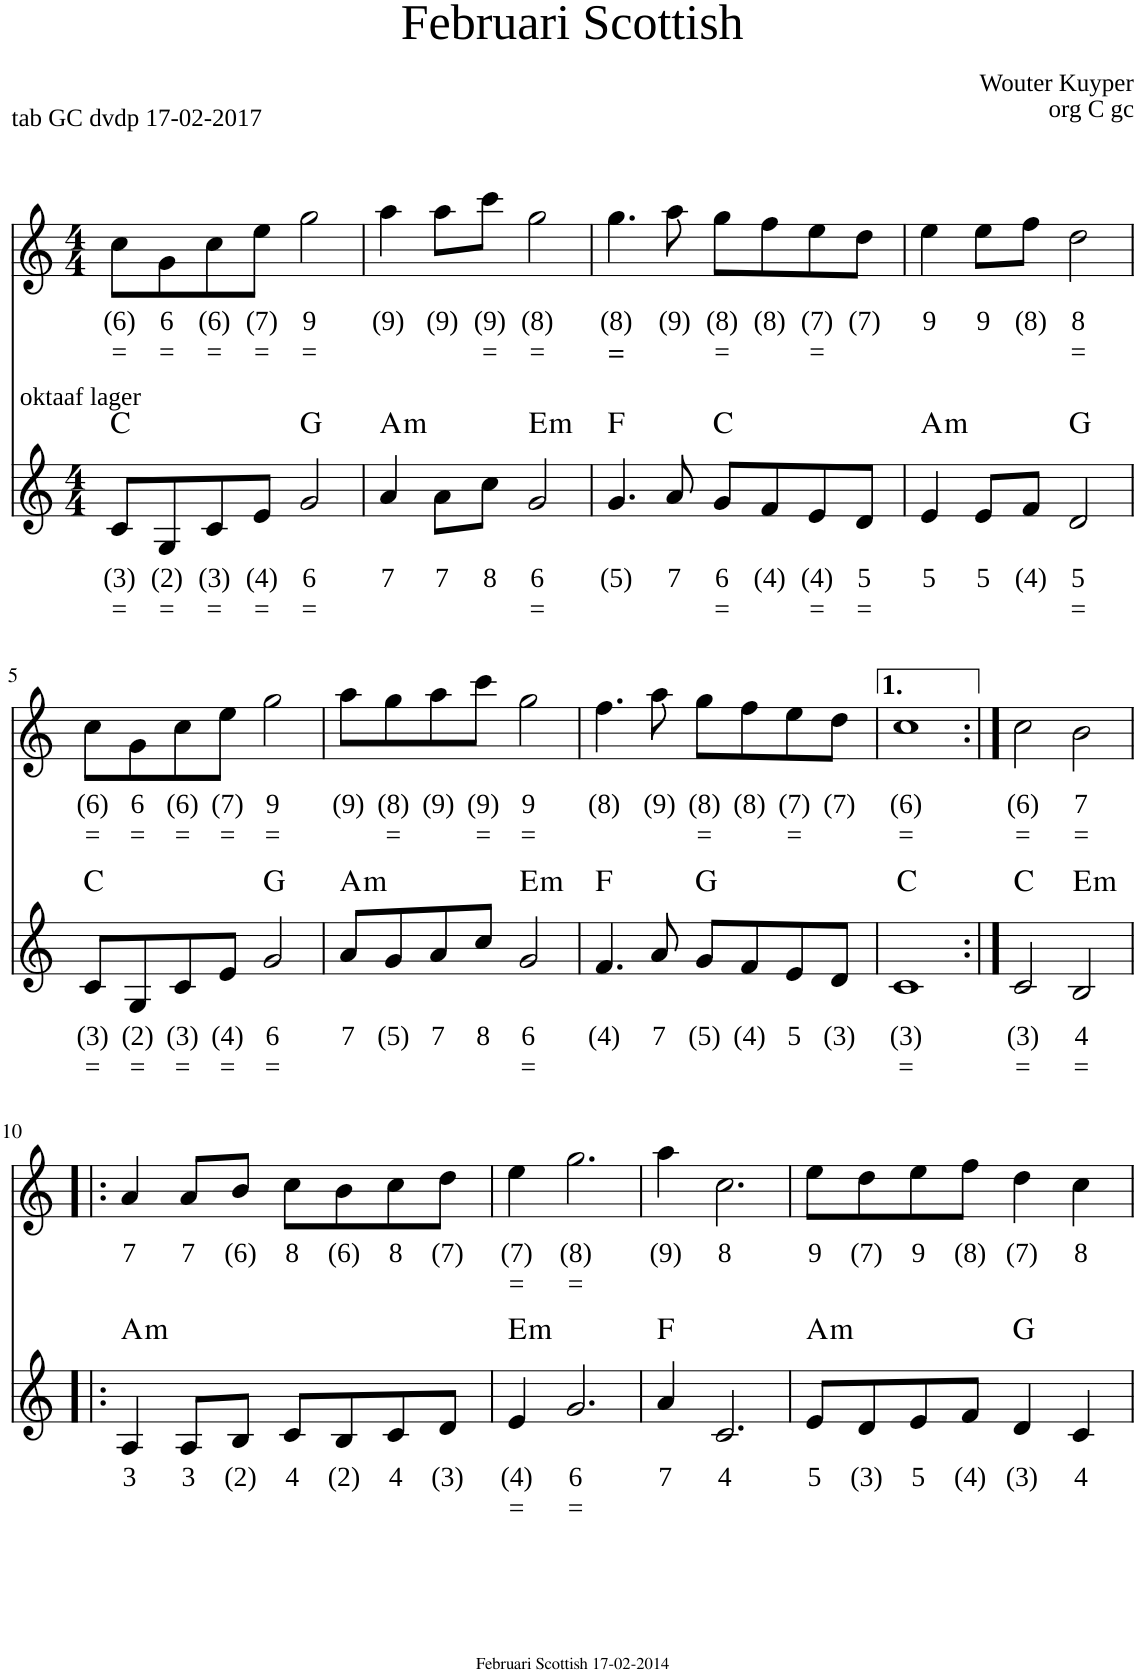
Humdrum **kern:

**kern	**text	**text	**harte	**kern	**text	**text
*part2	*part2	*part2	*part2	*part1	*part1	*part1
*staff2	*staff2	*staff2	*	*staff1	*staff1	*staff1
*I"Voice	*	*	*	*I"Voice	*	*
*clefG2	*	*	*	*clefG2	*	*
*k[]	*	*	*	*k[]	*	*
*M4/4	*	*	*	*M4/4	*	*
=1	=1	=1	=1	=1	=1	=1
!LO:TX:a:t=oktaaf lager	!	!	!	!	!	!
!	!LO:LY:b	!LO:LY:b	!	!	!LO:LY:b	!LO:LY:b
8c/L	(3)	=	C:maj	8cc\L	(6)	=
!	!LO:LY:b	!LO:LY:b	!	!	!LO:LY:b	!LO:LY:b
8G/	(2)	=	.	8g\	6	=
!	!LO:LY:b	!LO:LY:b	!	!	!LO:LY:b	!LO:LY:b
8c/	(3)	=	.	8cc\	(6)	=
!	!LO:LY:b	!LO:LY:b	!	!	!LO:LY:b	!LO:LY:b
8e/J	(4)	=	.	8ee\J	(7)	=
!	!LO:LY:b	!LO:LY:b	!	!	!LO:LY:b	!LO:LY:b
2g/	6	=	G:maj	2gg\	9	=
=2	=2	=2	=2	=2	=2	=2
!	!LO:LY:b	!	!LO:H:kt=m	!	!LO:LY:b	!
4a/	7	.	A:min	4aa\	(9)	.
!	!LO:LY:b	!	!	!	!LO:LY:b	!
8a\L	7	.	.	8aa\L	(9)	.
!	!LO:LY:b	!	!	!	!LO:LY:b	!LO:LY:b
8cc\J	8	.	.	8ccc\J	(9)	=
!	!LO:LY:b	!LO:LY:b	!LO:H:kt=m	!	!LO:LY:b	!LO:LY:b
2g/	6	=	E:min	2gg\	(8)	=
=3	=3	=3	=3	=3	=3	=3
!	!LO:LY:b	!	!	!	!LO:LY:b	!LO:LY:b
4.g/	(5)	.	F:maj	4.gg\	(8)	=
!	!LO:LY:b	!	!	!	!LO:LY:b	!
8a/	7	.	.	8aa\	(9)	.
!	!LO:LY:b	!LO:LY:b	!	!	!LO:LY:b	!LO:LY:b
8g/L	6	=	C:maj	8gg\L	(8)	=
!	!LO:LY:b	!	!	!	!LO:LY:b	!
8f/	(4)	.	.	8ff\	(8)	.
!	!LO:LY:b	!LO:LY:b	!	!	!LO:LY:b	!LO:LY:b
8e/	(4)	=	.	8ee\	(7)	=
!	!LO:LY:b	!LO:LY:b	!	!	!LO:LY:b	!
8d/J	5	=	.	8dd\J	(7)	.
=4	=4	=4	=4	=4	=4	=4
!	!LO:LY:b	!	!LO:H:kt=m	!	!LO:LY:b	!
4e/	5	.	A:min	4ee\	9	.
!	!LO:LY:b	!	!	!	!LO:LY:b	!
8e/L	5	.	.	8ee\L	9	.
!	!LO:LY:b	!	!	!	!LO:LY:b	!
8f/J	(4)	.	.	8ff\J	(8)	.
!	!LO:LY:b	!LO:LY:b	!	!	!LO:LY:b	!LO:LY:b
2d/	5	=	G:maj	2dd\	8	=
!!LO:LB:g=z
=5	=5	=5	=5	=5	=5	=5
!	!LO:LY:b	!LO:LY:b	!	!	!LO:LY:b	!LO:LY:b
8c/L	(3)	=	C:maj	8cc\L	(6)	=
!	!LO:LY:b	!LO:LY:b	!	!	!LO:LY:b	!LO:LY:b
8G/	(2)	=	.	8g\	6	=
!	!LO:LY:b	!LO:LY:b	!	!	!LO:LY:b	!LO:LY:b
8c/	(3)	=	.	8cc\	(6)	=
!	!LO:LY:b	!LO:LY:b	!	!	!LO:LY:b	!LO:LY:b
8e/J	(4)	=	.	8ee\J	(7)	=
!	!LO:LY:b	!LO:LY:b	!	!	!LO:LY:b	!LO:LY:b
2g/	6	=	G:maj	2gg\	9	=
=6	=6	=6	=6	=6	=6	=6
!	!LO:LY:b	!	!LO:H:kt=m	!	!LO:LY:b	!
8a/L	7	.	A:min	8aa\L	(9)	.
!	!LO:LY:b	!	!	!	!LO:LY:b	!LO:LY:b
8g/	(5)	.	.	8gg\	(8)	=
!	!LO:LY:b	!	!	!	!LO:LY:b	!
8a/	7	.	.	8aa\	(9)	.
!	!LO:LY:b	!	!	!	!LO:LY:b	!LO:LY:b
8cc/J	8	.	.	8ccc\J	(9)	=
!	!LO:LY:b	!LO:LY:b	!LO:H:kt=m	!	!LO:LY:b	!LO:LY:b
2g/	6	=	E:min	2gg\	9	=
=7	=7	=7	=7	=7	=7	=7
!	!LO:LY:b	!	!	!	!LO:LY:b	!
4.f/	(4)	.	F:maj	4.ff\	(8)	.
!	!LO:LY:b	!	!	!	!LO:LY:b	!
8a/	7	.	.	8aa\	(9)	.
!	!LO:LY:b	!	!	!	!LO:LY:b	!LO:LY:b
8g/L	(5)	.	G:maj	8gg\L	(8)	=
!	!LO:LY:b	!	!	!	!LO:LY:b	!
8f/	(4)	.	.	8ff\	(8)	.
!	!LO:LY:b	!	!	!	!LO:LY:b	!LO:LY:b
8e/	5	.	.	8ee\	(7)	=
!	!LO:LY:b	!	!	!	!LO:LY:b	!
8d/J	(3)	.	.	8dd\J	(7)	.
=8	=8	=8	=8	=8	=8	=8
!	!LO:LY:b	!LO:LY:b	!	!	!LO:LY:b	!LO:LY:b
1c	(3)	=	C:maj	1cc	(6)	=
=9:|!	=9:|!	=9:|!	=9:|!	=9:|!	=9:|!	=9:|!
!	!LO:LY:b	!LO:LY:b	!	!	!LO:LY:b	!LO:LY:b
2c/	(3)	=	C:maj	2cc\	(6)	=
!	!LO:LY:b	!LO:LY:b	!LO:H:kt=m	!	!LO:LY:b	!LO:LY:b
2B/	4	=	E:min	2b\	7	=
!!LO:LB:g=z
=10!|:	=10!|:	=10!|:	=10!|:	=10!|:	=10!|:	=10!|:
!	!LO:LY:b	!	!LO:H:kt=m	!	!LO:LY:b	!
4A/	3	.	A:min	4a/	7	.
!	!LO:LY:b	!	!	!	!LO:LY:b	!
8A/L	3	.	.	8a/L	7	.
!	!LO:LY:b	!	!	!	!LO:LY:b	!
8B/J	(2)	.	.	8b/J	(6)	.
!	!LO:LY:b	!	!	!	!LO:LY:b	!
8c/L	4	.	.	8cc\L	8	.
!	!LO:LY:b	!	!	!	!LO:LY:b	!
8B/	(2)	.	.	8b\	(6)	.
!	!LO:LY:b	!	!	!	!LO:LY:b	!
8c/	4	.	.	8cc\	8	.
!	!LO:LY:b	!	!	!	!LO:LY:b	!
8d/J	(3)	.	.	8dd\J	(7)	.
=11	=11	=11	=11	=11	=11	=11
!	!LO:LY:b	!LO:LY:b	!LO:H:kt=m	!	!LO:LY:b	!LO:LY:b
4e/	(4)	=	E:min	4ee\	(7)	=
!	!LO:LY:b	!LO:LY:b	!	!	!LO:LY:b	!LO:LY:b
2.g/	6	=	.	2.gg\	(8)	=
=12	=12	=12	=12	=12	=12	=12
!	!LO:LY:b	!	!	!	!LO:LY:b	!
4a/	7	.	F:maj	4aa\	(9)	.
!	!LO:LY:b	!	!	!	!LO:LY:b	!
2.c/	4	.	.	2.cc\	8	.
=13	=13	=13	=13	=13	=13	=13
!	!LO:LY:b	!	!LO:H:kt=m	!	!LO:LY:b	!
8e/L	5	.	A:min	8ee\L	9	.
!	!LO:LY:b	!	!	!	!LO:LY:b	!
8d/	(3)	.	.	8dd\	(7)	.
!	!LO:LY:b	!	!	!	!LO:LY:b	!
8e/	5	.	.	8ee\	9	.
!	!LO:LY:b	!	!	!	!LO:LY:b	!
8f/J	(4)	.	.	8ff\J	(8)	.
!	!LO:LY:b	!	!	!	!LO:LY:b	!
4d/	(3)	.	G:maj	4dd\	(7)	.
!	!LO:LY:b	!	!	!	!LO:LY:b	!
4c/	4	.	.	4cc\	8	.
=	=	=	=	=	=	=
*-	*-	*-	*-	*-	*-	*-
